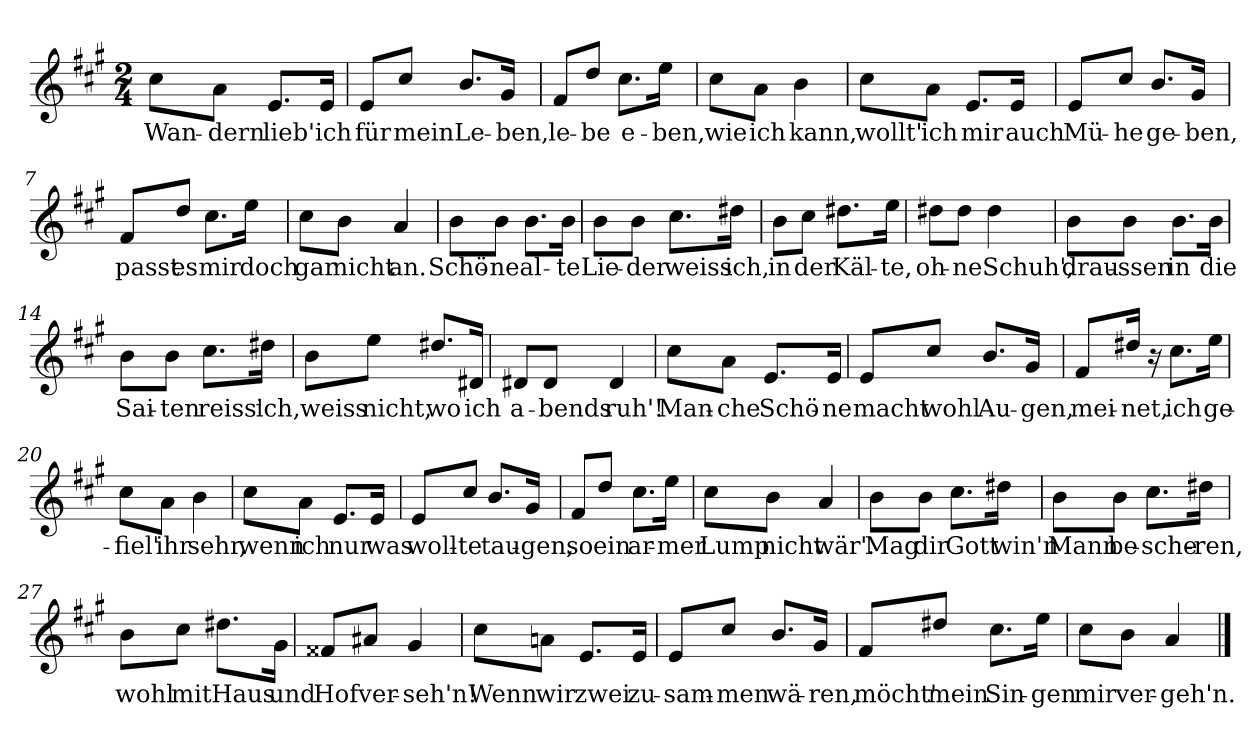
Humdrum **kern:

**kern	**text
*part1	*part1
*staff1	*staff1
*clefG2	*
*k[f#c#g#]	*
*M2/4	*
=1	=1
!	!LO:LY:b
8cc#\L	Wan-
!	!LO:LY:b
8a\J	-dern
!	!LO:LY:b
8.e/L	lieb'
!	!LO:LY:b
16e/Jk	ich
=2	=2
!	!LO:LY:b
8e/L	für
!	!LO:LY:b
8cc#/J	mein
!	!LO:LY:b
8.b/L	Le-
!	!LO:LY:b
16g#/Jk	-ben,
=3	=3
!	!LO:LY:b
8f#/L	le-
!	!LO:LY:b
8dd/J	-be
!	!LO:LY:b
8.cc#\L	e-
!	!LO:LY:b
16ee\Jk	-ben,
=4	=4
!	!LO:LY:b
8cc#\L	wie
!	!LO:LY:b
8a\J	ich
!	!LO:LY:b
4b\	kann,
=5	=5
!	!LO:LY:b
8cc#\L	wollt'
!	!LO:LY:b
8a\J	ich
!	!LO:LY:b
8.e/L	mir
!	!LO:LY:b
16e/Jk	auch
=6	=6
!	!LO:LY:b
8e/L	Mü-
!	!LO:LY:b
8cc#/J	-he
!	!LO:LY:b
8.b/L	ge-
!	!LO:LY:b
16g#/Jk	-ben,
!!LO:LB:g=z
=7	=7
!	!LO:LY:b
8f#/L	passt
!	!LO:LY:b
8dd/J	es
!	!LO:LY:b
8.cc#\L	mir
!	!LO:LY:b
16ee\Jk	doch
=8	=8
!	!LO:LY:b
8cc#\L	gar
!	!LO:LY:b
8b\J	nicht
!	!LO:LY:b
4a/	an.
=9	=9
!	!LO:LY:b
8b\L	Schö-
!	!LO:LY:b
8b\J	-ne
!	!LO:LY:b
8.b\L	al-
!	!LO:LY:b
16b\Jk	-te
=10	=10
!	!LO:LY:b
8b\L	Lie-
!	!LO:LY:b
8b\J	-der
!	!LO:LY:b
8.cc#\L	weiss
!	!LO:LY:b
16dd#X\Jk	ich,
=11	=11
!	!LO:LY:b
8b\L	in
!	!LO:LY:b
8cc#\J	der
!	!LO:LY:b
8.dd#X\L	Käl-
!	!LO:LY:b
16ee\Jk	-te,
=12	=12
!	!LO:LY:b
8dd#X\L	oh-
!	!LO:LY:b
8dd#\J	-ne
!	!LO:LY:b
4dd#\	Schuh',
=13	=13
!	!LO:LY:b
8b\L	drau-
!	!LO:LY:b
8b\J	-ssen
!	!LO:LY:b
8.b\L	in
!	!LO:LY:b
16b\Jk	die
!!LO:LB:g=z
=14	=14
!	!LO:LY:b
8b\L	Sai-
!	!LO:LY:b
8b\J	-ten
!	!LO:LY:b
8.cc#\L	reiss'
!	!LO:LY:b
16dd#X\Jk	ich,
=15	=15
!	!LO:LY:b
8b\L	weiss
!	!LO:LY:b
8ee\J	nicht,
!	!LO:LY:b
8.dd#X/L	wo
!	!LO:LY:b
16d#X/Jk	ich
=16	=16
!	!LO:LY:b
8d#X/L	a-
!	!LO:LY:b
8d#/J	-bends
!	!LO:LY:b
4d#/	ruh'!
=17	=17
!	!LO:LY:b
8cc#\L	Man-
!	!LO:LY:b
8a\J	-che
!	!LO:LY:b
8.e/L	Schö-
!	!LO:LY:b
16e/Jk	-ne
=18	=18
!	!LO:LY:b
8e/L	macht
!	!LO:LY:b
8cc#/J	wohl
!	!LO:LY:b
8.b/L	Au-
!	!LO:LY:b
16g#/Jk	-gen,
=19	=19
!	!LO:LY:b
8f#/L	mei-
!	!LO:LY:b
16dd#X/Jk	-net,
16r	.
!	!LO:LY:b
8.cc#\L	ich
!	!LO:LY:b
16ee\Jk	ge-
!!LO:LB:g=z
=20	=20
!	!LO:LY:b
8cc#\L	-fiel'
!	!LO:LY:b
8a\J	ihr
!	!LO:LY:b
4b\	sehr,
=21	=21
!	!LO:LY:b
8cc#\L	wenn
!	!LO:LY:b
8a\J	ich
!	!LO:LY:b
8.e/L	nur
!	!LO:LY:b
16e/Jk	was
=22	=22
!	!LO:LY:b
8e/L	woll-
!	!LO:LY:b
8cc#/J	-te
!	!LO:LY:b
8.b/L	tau-
!	!LO:LY:b
16g#/Jk	-gen,
=23	=23
!	!LO:LY:b
8f#/L	so
!	!LO:LY:b
8dd/J	ein
!	!LO:LY:b
8.cc#\L	ar-
!	!LO:LY:b
16ee\Jk	-mer
=24	=24
!	!LO:LY:b
8cc#\L	Lump
!	!LO:LY:b
8b\J	nicht
!	!LO:LY:b
4a/	wär'.
=25	=25
!	!LO:LY:b
8b\L	Mag
!	!LO:LY:b
8b\J	dir
!	!LO:LY:b
8.cc#\L	Gott
!	!LO:LY:b
16dd#X\Jk	win'n
!!LO:LB:g=z
=26	=26
!	!LO:LY:b
8b\L	Mann
!	!LO:LY:b
8b\J	be-
!	!LO:LY:b
8.cc#\L	-sche-
!	!LO:LY:b
16dd#X\Jk	-ren,
=27	=27
!	!LO:LY:b
8b\L	wohl
!	!LO:LY:b
8cc#\J	mit
!	!LO:LY:b
8.dd#X\L	Haus
!	!LO:LY:b
16g#\Jk	und
=28	=28
!	!LO:LY:b
8f##X/L	Hof
!	!LO:LY:b
8a#X/J	ver-
!	!LO:LY:b
4g#/	-seh'n!
=29	=29
!	!LO:LY:b
8cc#\L	Wenn
!	!LO:LY:b
8an\J	wir
!	!LO:LY:b
8.e/L	zwei
!	!LO:LY:b
16e/Jk	zu-
=30	=30
!	!LO:LY:b
8e/L	-sam-
!	!LO:LY:b
8cc#/J	-men
!	!LO:LY:b
8.b/L	wä-
!	!LO:LY:b
16g#/Jk	-ren,
=31	=31
!	!LO:LY:b
8f#/L	möcht'
!	!LO:LY:b
8dd#X/J	mein
!	!LO:LY:b
8.cc#\L	Sin-
!	!LO:LY:b
16ee\Jk	-gen
!!LO:LB:g=z
=32	=32
!	!LO:LY:b
8cc#\L	mir
!	!LO:LY:b
8b\J	ver-
!	!LO:LY:b
4a/	geh'n.
==	==
*-	*-
